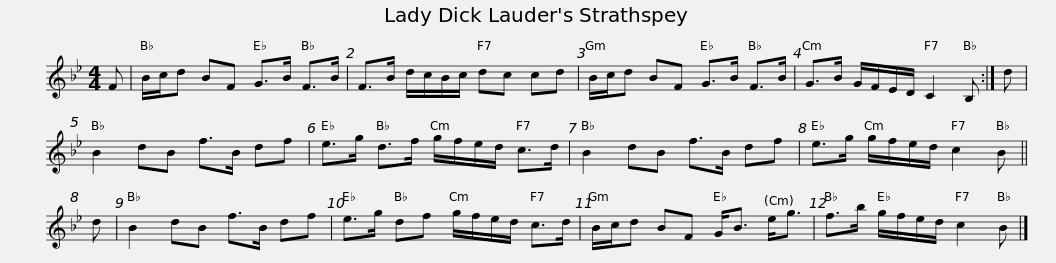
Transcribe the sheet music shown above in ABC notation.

X:1
L:1/8
M:4/4
I:linebreak $
K:Bb
V:1 treble
V:1
 F | B/c/d BF G>B F>B | F>B d/c/B/c/ dc cd | B/c/d BF G>B F>B | G>B G/F/E/D/ C2 B, :| %5
 d |$ B2 dB f>B df | e>g d>f g/f/e/d/ c>d | B2 dB f>B df | e>g g/f/e/d/ c2 B || %10
 d | B2 dB f>B df |$ e>g df g/f/e/d/ c>d | B/c/d BF G<B e<g | f>b g/f/e/d/ c2 B |] %15
